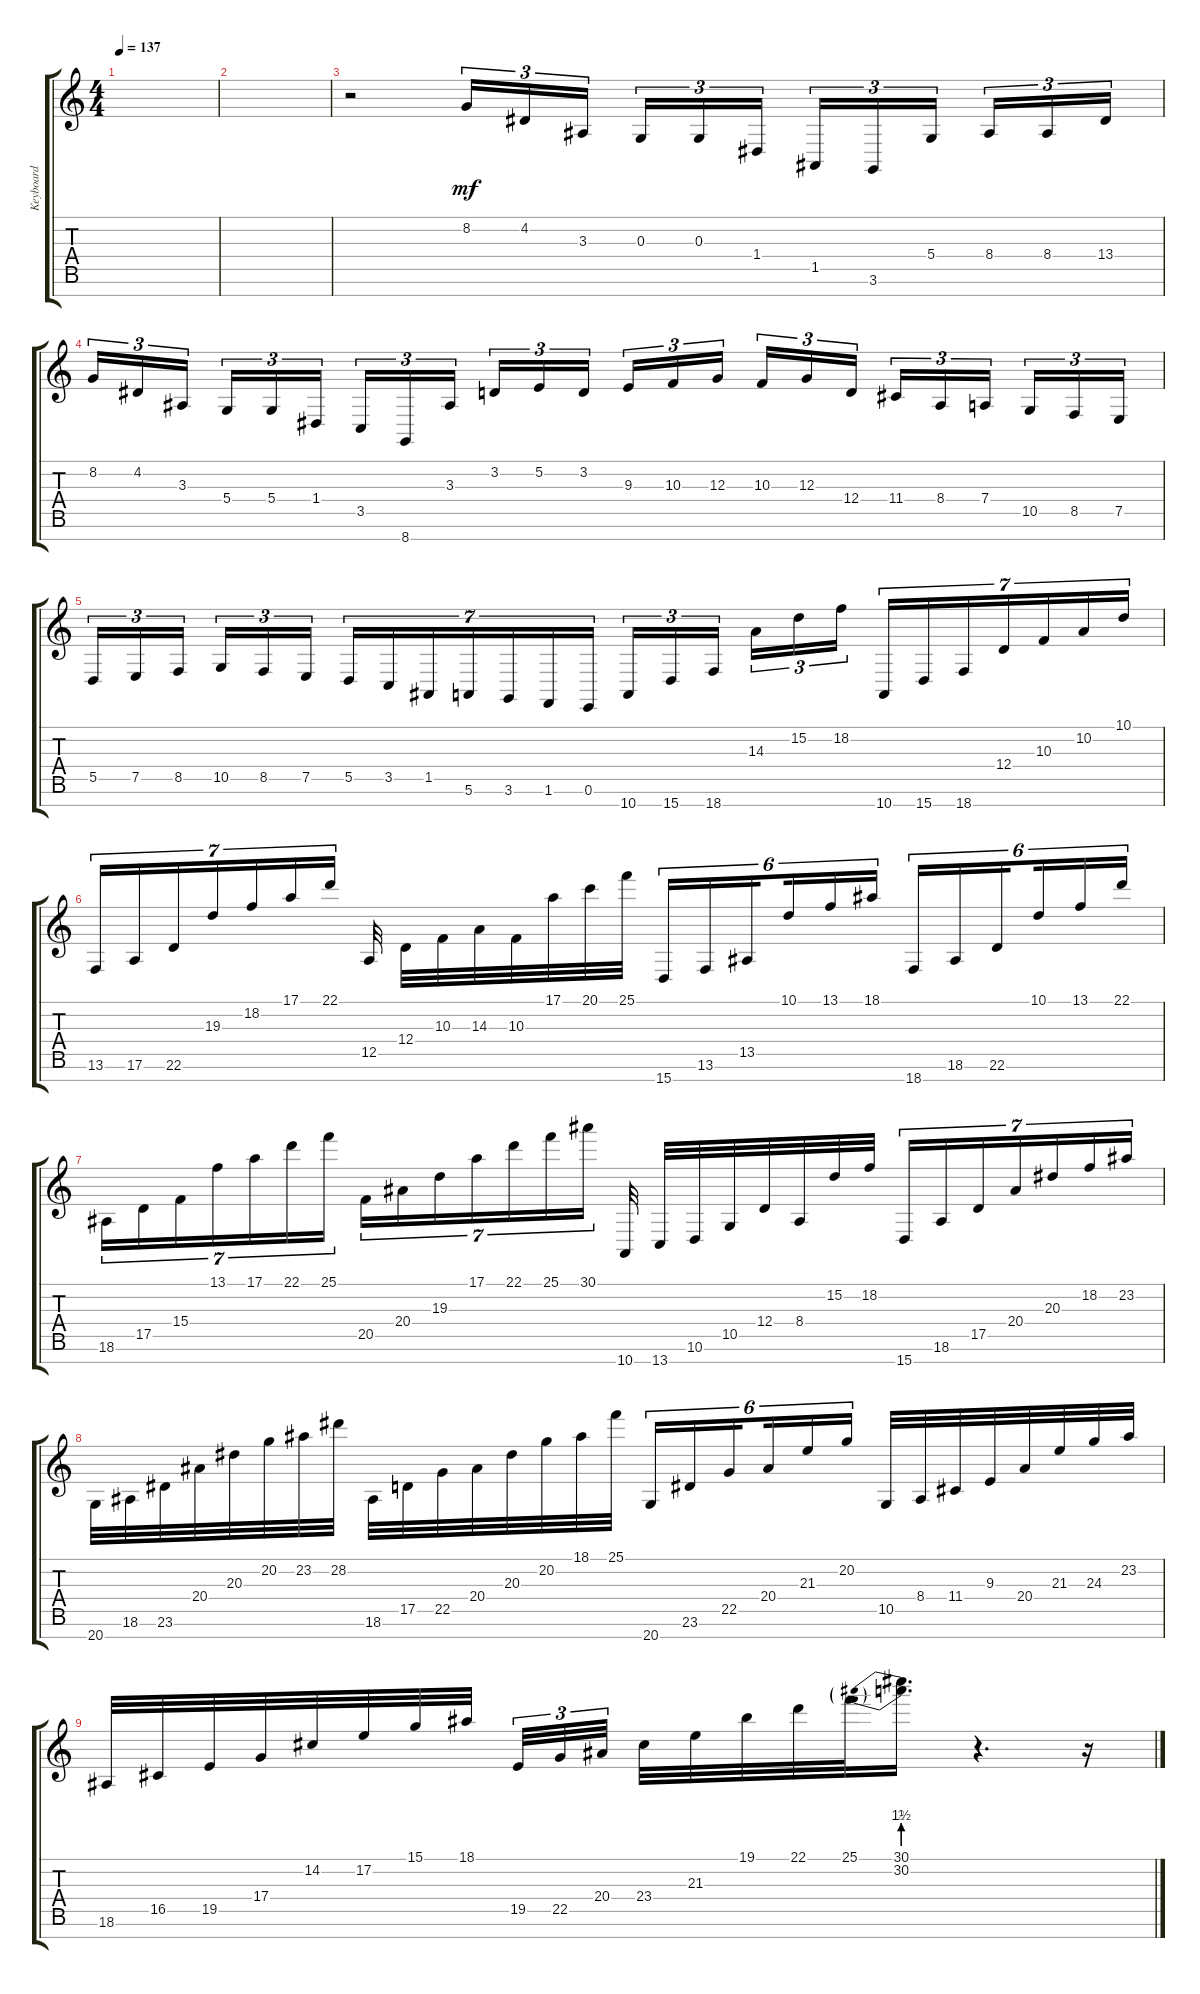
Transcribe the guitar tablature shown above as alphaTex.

\track ("Keyboard" "Keyboard") {instrument lead1square}
\staff {score tabs}
\tuning (E4 B3 G3 D3 A2 E2 B1) {hide}
\ts (4 4)
\section ("" "")
\tempo 137
\clef g2
\ks c
|
|
r.2 8.2.16{tu (3 2) dy mf instrument lead1square} 4.2.16{tu (3 2)} 3.3.16{tu (3 2) beam splitsecondary} 0.3.16{tu (3 2)} 0.3.16{tu (3 2)} 1.4.16{tu (3 2)} 1.5.16{tu (3 2)} 3.6.16{tu (3 2)} 5.4.16{tu (3 2) beam splitsecondary} 8.4.16{tu (3 2)} 8.4.16{tu (3 2)} 13.4.16{tu (3 2)} |
8.2.16{tu (3 2)} 4.2.16{tu (3 2)} 3.3.16{tu (3 2) beam splitsecondary} 5.4.16{tu (3 2)} 5.4.16{tu (3 2)} 1.4.16{tu (3 2)} 3.5.16{tu (3 2)} 8.7.16{tu (3 2)} 3.3.16{tu (3 2) beam splitsecondary} 3.2.16{tu (3 2)} 5.2.16{tu (3 2)} 3.2.16{tu (3 2)} 9.3.16{tu (3 2)} 10.3.16{tu (3 2)} 12.3.16{tu (3 2) beam splitsecondary} 10.3.16{tu (3 2)} 12.3.16{tu (3 2)} 12.4.16{tu (3 2)} 11.4.16{tu (3 2)} 8.4.16{tu (3 2)} 7.4.16{tu (3 2) beam splitsecondary} 10.5.16{tu (3 2)} 8.5.16{tu (3 2)} 7.5.16{tu (3 2)} |
5.5.16{tu (3 2)} 7.5.16{tu (3 2)} 8.5.16{tu (3 2) beam splitsecondary} 10.5.16{tu (3 2)} 8.5.16{tu (3 2)} 7.5.16{tu (3 2)} 5.5.16{tu (7 4)} 3.5.16{tu (7 4)} 1.5.16{tu (7 4)} 5.6.16{tu (7 4)} 3.6.16{tu (7 4)} 1.6.16{tu (7 4)} 0.6.16{tu (7 4)} 10.7.16{tu (3 2)} 15.7.16{tu (3 2)} 18.7.16{tu (3 2) beam splitsecondary} 14.3.16{tu (3 2)} 15.2.16{tu (3 2)} 18.2.16{tu (3 2)} 10.7.16{tu (7 4)} 15.7.16{tu (7 4)} 18.7.16{tu (7 4)} 12.4.16{tu (7 4)} 10.3.16{tu (7 4)} 10.2.16{tu (7 4)} 10.1.16{tu (7 4)} |
13.6.16{tu (7 4)} 17.6.16{tu (7 4)} 22.6.16{tu (7 4)} 19.3.16{tu (7 4)} 18.2.16{tu (7 4)} 17.1.16{tu (7 4)} 22.1.16{tu (7 4)} 12.5.32 12.4.32 10.3.32 14.3.32 10.3.32 17.1.32 20.1.32 25.1.32 15.7.16{tu (6 4)} 13.6.16{tu (6 4)} 13.5.16{tu (6 4) beam splitsecondary} 10.1.16{tu (6 4)} 13.1.16{tu (6 4)} 18.1.16{tu (6 4)} 18.7.16{tu (6 4)} 18.6.16{tu (6 4)} 22.6.16{tu (6 4) beam splitsecondary} 10.1.16{tu (6 4)} 13.1.16{tu (6 4)} 22.1.16{tu (6 4)} |
18.6.16{tu (7 4)} 17.5.16{tu (7 4)} 15.4.16{tu (7 4)} 13.1.16{tu (7 4)} 17.1.16{tu (7 4)} 22.1.16{tu (7 4)} 25.1.16{tu (7 4)} 20.5.16{tu (7 4)} 20.4.16{tu (7 4)} 19.3.16{tu (7 4)} 17.1.16{tu (7 4)} 22.1.16{tu (7 4)} 25.1.16{tu (7 4)} 30.1.16{tu (7 4)} 10.7.32 13.7.32 10.6.32 10.5.32 12.4.32 8.4.32 15.2.32 18.2.32 15.7.16{tu (7 4)} 18.6.16{tu (7 4)} 17.5.16{tu (7 4)} 20.4.16{tu (7 4)} 20.3.16{tu (7 4)} 18.2.16{tu (7 4)} 23.2.16{tu (7 4)} |
20.7.32 18.6.32 23.6.32 20.4.32 20.3.32 20.2.32 23.2.32 28.2.32 18.6.32 17.5.32 22.5.32 20.4.32 20.3.32 20.2.32 18.1.32 25.1.32 20.7.16{tu (6 4)} 23.6.16{tu (6 4)} 22.5.16{tu (6 4) beam splitsecondary} 20.4.16{tu (6 4)} 21.3.16{tu (6 4)} 20.2.16{tu (6 4)} 10.5.32 8.4.32 11.4.32 9.3.32 20.4.32 21.3.32 24.3.32 23.2.32 |
18.6.32 16.5.32 19.5.32 17.4.32 14.2.32 17.2.32 15.1.32 18.1.32 19.5.32{tu (3 2)} 22.5.32{tu (3 2)} 20.4.32{tu (3 2) beam splitsecondary} 23.4.32 21.3.32 19.1.32 22.1.32 25.1.32 (30.1{be (prebend 0 6 60 6)} 30.2{be (prebend 0 8 60 8)}).16{d} r.4{d} r.16
